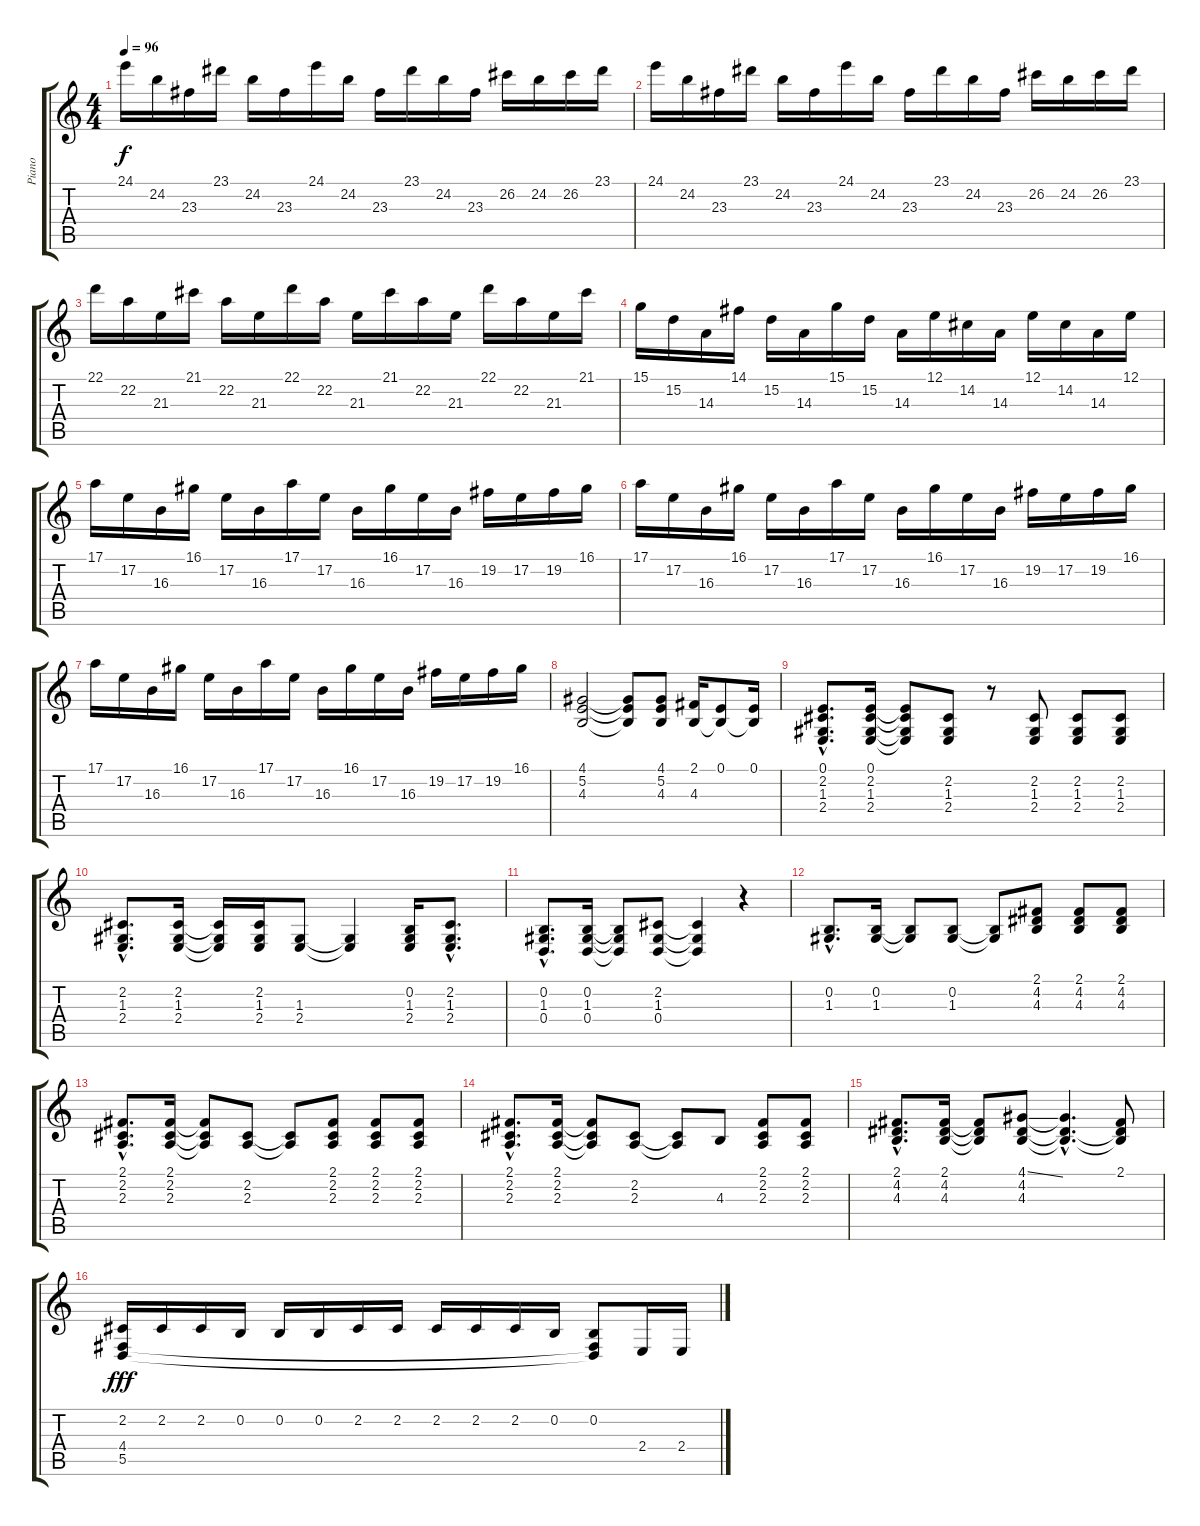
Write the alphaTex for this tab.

\track ("Piano" "Piano") {instrument acousticgrandpiano}
\staff {score tabs}
\tuning (E4 B3 G3 D3 A2 E2) {hide}
\ts (4 4)
\tempo 96
\clef g2
\ks c
24.1.16{dy f} 24.2.16 23.3.16 23.1.16 24.2.16 23.3.16 24.1.16 24.2.16 23.3.16 23.1.16 24.2.16 23.3.16 26.2.16 24.2.16 26.2.16 23.1.16 |
24.1.16 24.2.16 23.3.16 23.1.16 24.2.16 23.3.16 24.1.16 24.2.16 23.3.16 23.1.16 24.2.16 23.3.16 26.2.16 24.2.16 26.2.16 23.1.16 |
22.1.16 22.2.16 21.3.16 21.1.16 22.2.16 21.3.16 22.1.16 22.2.16 21.3.16 21.1.16 22.2.16 21.3.16 22.1.16 22.2.16 21.3.16 21.1.16 |
15.1.16 15.2.16 14.3.16 14.1.16 15.2.16 14.3.16 15.1.16 15.2.16 14.3.16 12.1.16 14.2.16 14.3.16 12.1.16 14.2.16 14.3.16 12.1.16 |
17.1.16 17.2.16 16.3.16 16.1.16 17.2.16 16.3.16 17.1.16 17.2.16 16.3.16 16.1.16 17.2.16 16.3.16 19.2.16 17.2.16 19.2.16 16.1.16 |
17.1.16 17.2.16 16.3.16 16.1.16 17.2.16 16.3.16 17.1.16 17.2.16 16.3.16 16.1.16 17.2.16 16.3.16 19.2.16 17.2.16 19.2.16 16.1.16 |
17.1.16 17.2.16 16.3.16 16.1.16 17.2.16 16.3.16 17.1.16 17.2.16 16.3.16 16.1.16 17.2.16 16.3.16 19.2.16 17.2.16 19.2.16 16.1.16 |
(4.1 5.2 4.3).2 (4.1{t} 5.2{t} 4.3{t}).8 (4.1 5.2 4.3).8 (2.1 4.3).16 (0.1 4.3{t}).8 (0.1 4.3{t}).16 |
(0.1{hac} 2.2{hac} 1.3{hac} 2.4{hac}).8{d} (0.1 2.2 1.3 2.4).16 (0.1{t} 2.2{t} 1.3{t} 2.4{t}).8 (2.2 1.3 2.4).8 r.8 (2.2 1.3 2.4).8 (2.2 1.3 2.4).8 (2.2 1.3 2.4).8 |
(2.2{hac} 1.3{hac} 2.4{hac}).8{d} (2.2 1.3 2.4).16 (2.2{t} 1.3{t} 2.4{t}).16 (2.2 1.3 2.4).16 (1.3 2.4).8 (1.3{t} 2.4{t}).4 (0.2 1.3 2.4).16 (2.2{hac} 1.3{hac} 2.4{hac}).8{d} |
(0.2{hac} 1.3{hac} 0.4{hac}).8{d} (0.2 1.3 0.4).16 (0.2{t} 1.3{t} 0.4{t}).8 (2.2 1.3 0.4).8 (2.2{t} 1.3{t} 0.4{t}).4 r.4 |
(0.2{hac} 1.3{hac}).8{d} (0.2 1.3).16 (0.2{t} 1.3{t}).8 (0.2 1.3).8 (0.2{t} 1.3{t}).8 (2.1 4.2 4.3).8 (2.1 4.2 4.3).8 (2.1 4.2 4.3).8 |
(2.1{hac} 2.2{hac} 2.3{hac}).8{d} (2.1 2.2 2.3).16 (2.1{t} 2.2{t} 2.3{t}).8 (2.2 2.3).8 (2.2{t} 2.3{t}).8 (2.1 2.2 2.3).8 (2.1 2.2 2.3).8 (2.1 2.2 2.3).8 |
(2.1{hac} 2.2{hac} 2.3{hac}).8{d} (2.1 2.2 2.3).16 (2.1{t} 2.2{t} 2.3{t}).8 (2.2 2.3).8 (2.2{t} 2.3{t}).8 4.3.8 (2.1 2.2 2.3).8 (2.1 2.2 2.3).8 |
(2.1{hac} 4.2{hac} 4.3{hac}).8{d} (2.1 4.2 4.3).16 (2.1{t} 4.2{t} 4.3{t}).8 (4.1{ss} 4.2 4.3).8 (4.1{hac t} 4.2{hac t} 4.3{hac t}).4{d} (2.1 4.2{t} 4.3{t}).8 |
(2.2 4.4 5.5).16{dy fff} 2.2.16 2.2.16 0.2.16 0.2.16 0.2.16 2.2.16 2.2.16 2.2.16 2.2.16 2.2.16 0.2.16 (0.2 4.4{t} 5.5{t}).8 2.4.16 2.4.16
